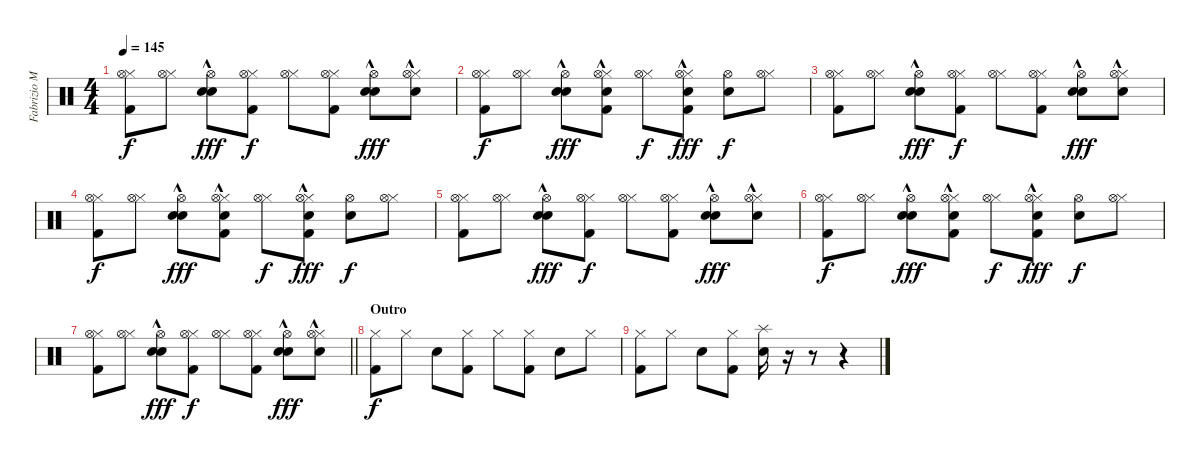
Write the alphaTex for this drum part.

\track ("Fabrizio Moretti" "Fabrizio M") {instrument percussion}
\staff {score}
\articulation defaults
\ts (4 4)
\tempo 145
\clef neutral
\ks c
("Hi-Hat (closed)" "Kick (hit) 2" "Hi-Hat (open)").8{dy f} ("Hi-Hat (closed)" "Hi-Hat (open)").8 ("Snare (hit) 2" "Hi-Hat (open)" "Hand Clap (hit)"{hac}).8{dy fff} ("Hi-Hat (closed)" "Kick (hit) 2" "Hi-Hat (open)").8{dy f} ("Hi-Hat (closed)" "Hi-Hat (open)").8 ("Hi-Hat (closed)" "Kick (hit) 2" "Hi-Hat (open)").8 ("Snare (hit) 2" "Hi-Hat (open)" "Hand Clap (hit)"{hac}).8{dy fff} ("Hi-Hat (closed)" "Hi-Hat (open)" "Hand Clap (hit)"{hac}).8 |
("Hi-Hat (closed)" "Kick (hit) 2" "Hi-Hat (open)").8{dy f} ("Hi-Hat (closed)" "Hi-Hat (open)").8 ("Snare (hit) 2" "Hi-Hat (open)" "Hand Clap (hit)"{hac}).8{dy fff} ("Hi-Hat (closed)" "Kick (hit) 2" "Hi-Hat (open)" "Hand Clap (hit)"{hac}).8 ("Hi-Hat (closed)" "Hi-Hat (open)").8{dy f} ("Hi-Hat (closed)" "Kick (hit) 2" "Hi-Hat (open)" "Hand Clap (hit)"{hac}).8{dy fff} ("Snare (hit) 2" "Hi-Hat (open)").8{dy f} ("Hi-Hat (closed)" "Hi-Hat (open)").8 |
("Hi-Hat (closed)" "Kick (hit) 2" "Hi-Hat (open)").8 ("Hi-Hat (closed)" "Hi-Hat (open)").8 ("Snare (hit) 2" "Hi-Hat (open)" "Hand Clap (hit)"{hac}).8{dy fff} ("Hi-Hat (closed)" "Kick (hit) 2" "Hi-Hat (open)").8{dy f} ("Hi-Hat (closed)" "Hi-Hat (open)").8 ("Hi-Hat (closed)" "Kick (hit) 2" "Hi-Hat (open)").8 ("Snare (hit) 2" "Hi-Hat (open)" "Hand Clap (hit)"{hac}).8{dy fff} ("Hi-Hat (closed)" "Hi-Hat (open)" "Hand Clap (hit)"{hac}).8 |
("Hi-Hat (closed)" "Kick (hit) 2" "Hi-Hat (open)").8{dy f} ("Hi-Hat (closed)" "Hi-Hat (open)").8 ("Snare (hit) 2" "Hi-Hat (open)" "Hand Clap (hit)"{hac}).8{dy fff} ("Hi-Hat (closed)" "Kick (hit) 2" "Hi-Hat (open)" "Hand Clap (hit)"{hac}).8 ("Hi-Hat (closed)" "Hi-Hat (open)").8{dy f} ("Hi-Hat (closed)" "Kick (hit) 2" "Hi-Hat (open)" "Hand Clap (hit)"{hac}).8{dy fff} ("Snare (hit) 2" "Hi-Hat (open)").8{dy f} ("Hi-Hat (closed)" "Hi-Hat (open)").8 |
("Hi-Hat (closed)" "Kick (hit) 2" "Hi-Hat (open)").8 ("Hi-Hat (closed)" "Hi-Hat (open)").8 ("Snare (hit) 2" "Hi-Hat (open)" "Hand Clap (hit)"{hac}).8{dy fff} ("Hi-Hat (closed)" "Kick (hit) 2" "Hi-Hat (open)").8{dy f} ("Hi-Hat (closed)" "Hi-Hat (open)").8 ("Hi-Hat (closed)" "Kick (hit) 2" "Hi-Hat (open)").8 ("Snare (hit) 2" "Hi-Hat (open)" "Hand Clap (hit)"{hac}).8{dy fff} ("Hi-Hat (closed)" "Hi-Hat (open)" "Hand Clap (hit)"{hac}).8 |
("Hi-Hat (closed)" "Kick (hit) 2" "Hi-Hat (open)").8{dy f} ("Hi-Hat (closed)" "Hi-Hat (open)").8 ("Snare (hit) 2" "Hi-Hat (open)" "Hand Clap (hit)"{hac}).8{dy fff} ("Hi-Hat (closed)" "Kick (hit) 2" "Hi-Hat (open)" "Hand Clap (hit)"{hac}).8 ("Hi-Hat (closed)" "Hi-Hat (open)").8{dy f} ("Hi-Hat (closed)" "Kick (hit) 2" "Hi-Hat (open)" "Hand Clap (hit)"{hac}).8{dy fff} ("Snare (hit) 2" "Hi-Hat (open)").8{dy f} ("Hi-Hat (closed)" "Hi-Hat (open)").8 |
\barLineRight lightlight
("Hi-Hat (closed)" "Kick (hit) 2" "Hi-Hat (open)").8 ("Hi-Hat (closed)" "Hi-Hat (open)").8 ("Snare (hit) 2" "Hi-Hat (open)" "Hand Clap (hit)"{hac}).8{dy fff} ("Hi-Hat (closed)" "Kick (hit) 2" "Hi-Hat (open)").8{dy f} ("Hi-Hat (closed)" "Hi-Hat (open)").8 ("Hi-Hat (closed)" "Kick (hit) 2" "Hi-Hat (open)").8 ("Snare (hit) 2" "Hi-Hat (open)" "Hand Clap (hit)"{hac}).8{dy fff} ("Hi-Hat (closed)" "Hi-Hat (open)" "Hand Clap (hit)"{hac}).8 |
\section ("" "Outro")
("Hi-Hat (closed)" "Kick (hit) 2").8{dy f} "Hi-Hat (closed)".8 "Snare (hit) 2".8 ("Hi-Hat (closed)" "Kick (hit) 2").8 "Hi-Hat (closed)".8 ("Hi-Hat (closed)" "Kick (hit) 2").8 "Snare (hit) 2".8 "Hi-Hat (closed)".8 |
("Hi-Hat (closed)" "Kick (hit) 2").8 "Hi-Hat (closed)".8 "Snare (hit) 2".8 ("Hi-Hat (closed)" "Kick (hit) 2").8 ("Snare (hit) 2" "Splash (hit)").16 r.16 r.8 r.4
